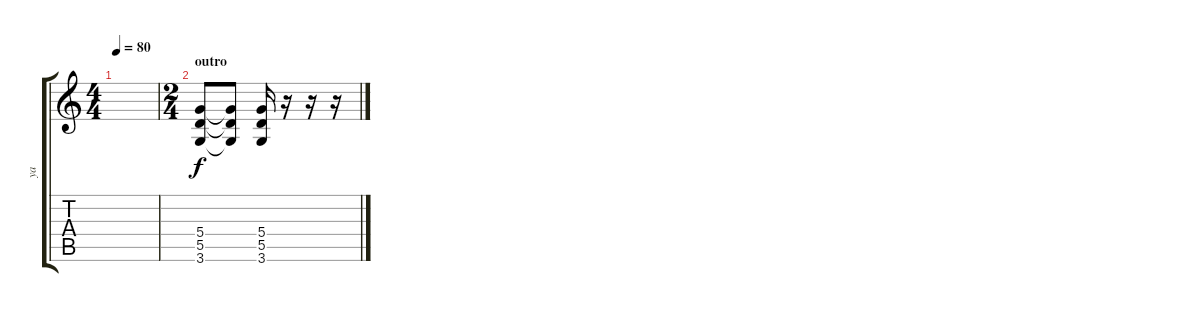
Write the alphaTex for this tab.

\track ("ya" "ya") {instrument overdrivenguitar}
\staff {score tabs}
\tuning (E4 B3 G3 D3 A2 E2) {hide}
\ts (4 4)
\tempo 80
\clef g2
\ks c
|
\ts (2 4)
\section ("" "outro")
(5.4 5.5 3.6).8 (5.4{t} 5.5{t} 3.6{t}).8 (5.4 5.5 3.6).16 r.16 r.16 r.16
